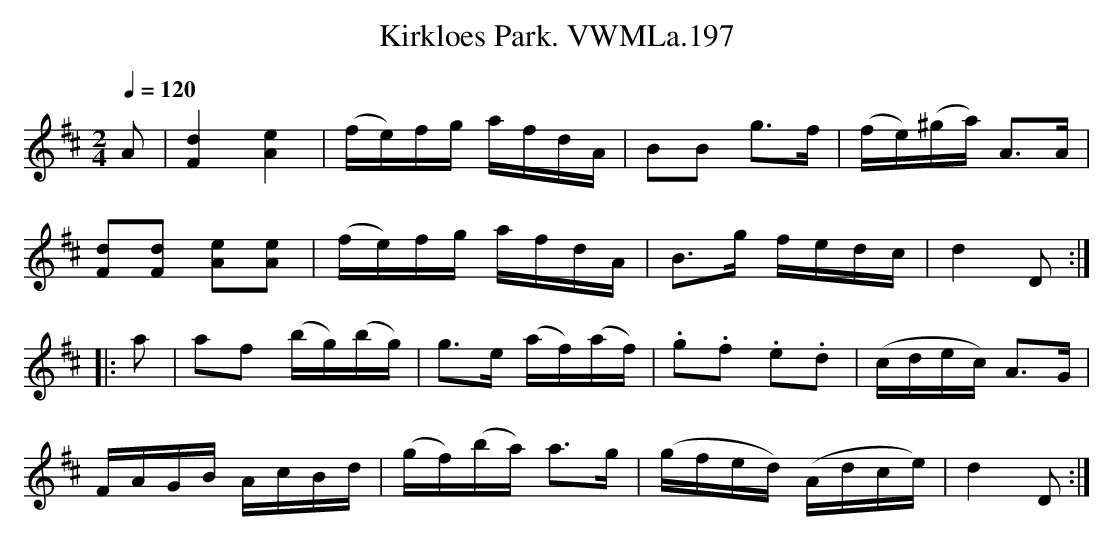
X:1
T:Kirkloes Park. VWMLa.197
M:2/4
L:1/16
Q:1/4=120
K:D
A2|[F4d4] [A4e4]|(fe)fg afdA|B2B2 g3f|(fe)(^ga) A3A|
[F2d2][F2d2] [A2e2][A2e2]|(fe)fg afdA|B3g fedc|d4 D2:|
|:a2|a2f2 (bg)(bg)|g3e (af)(af)|.g2.f2 .e2.d2|(cdec) A3G|
FAGB AcBd|(gf)(ba) a3g|(gfed) (Adce)|d4 D2:|
